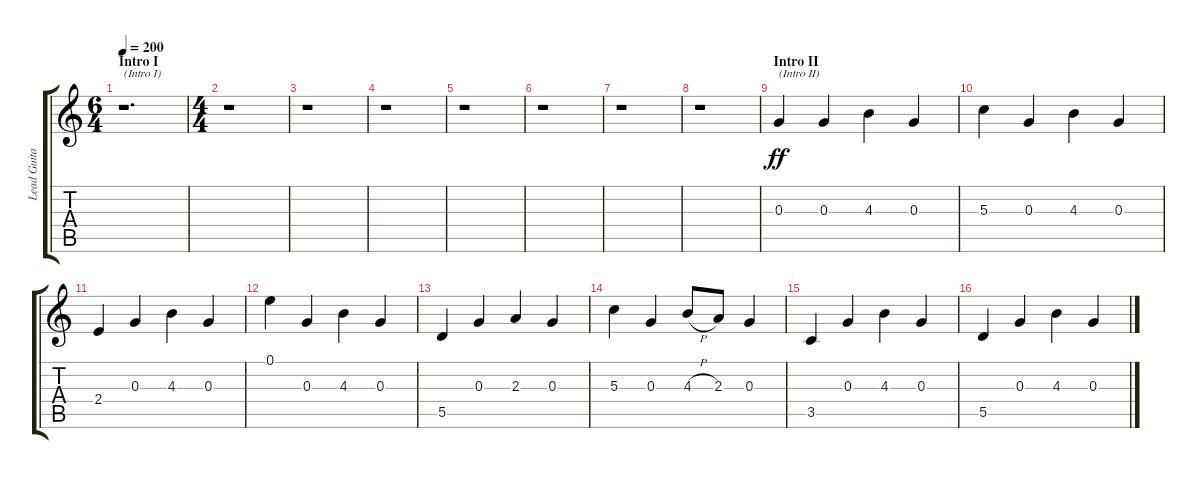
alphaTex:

\track ("Lead Guitar" "Lead Guita") {instrument distortionguitar}
\staff {score tabs}
\tuning (E4 B3 G3 D3 A2 E2) {hide}
\ts (6 4)
\section ("" "Intro I")
\tempo 200
\clef g2
\ks c
r.1{d txt "(Intro I)" dy ff instrument distortionguitar} |
\ts (4 4)
r.1 |
r.1 |
r.1 |
r.1 |
r.1 |
r.1 |
r.1 |
\section ("" "Intro II")
0.3.4{txt "(Intro II)"} 0.3.4 4.3.4 0.3.4 |
5.3.4 0.3.4 4.3.4 0.3.4 |
2.4.4 0.3.4 4.3.4 0.3.4 |
0.1.4 0.3.4 4.3.4 0.3.4 |
5.5.4 0.3.4 2.3.4 0.3.4 |
5.3.4 0.3.4 4.3{h}.8 2.3.8 0.3.4 |
3.5.4 0.3.4 4.3.4 0.3.4 |
5.5.4 0.3.4 4.3.4 0.3.4
